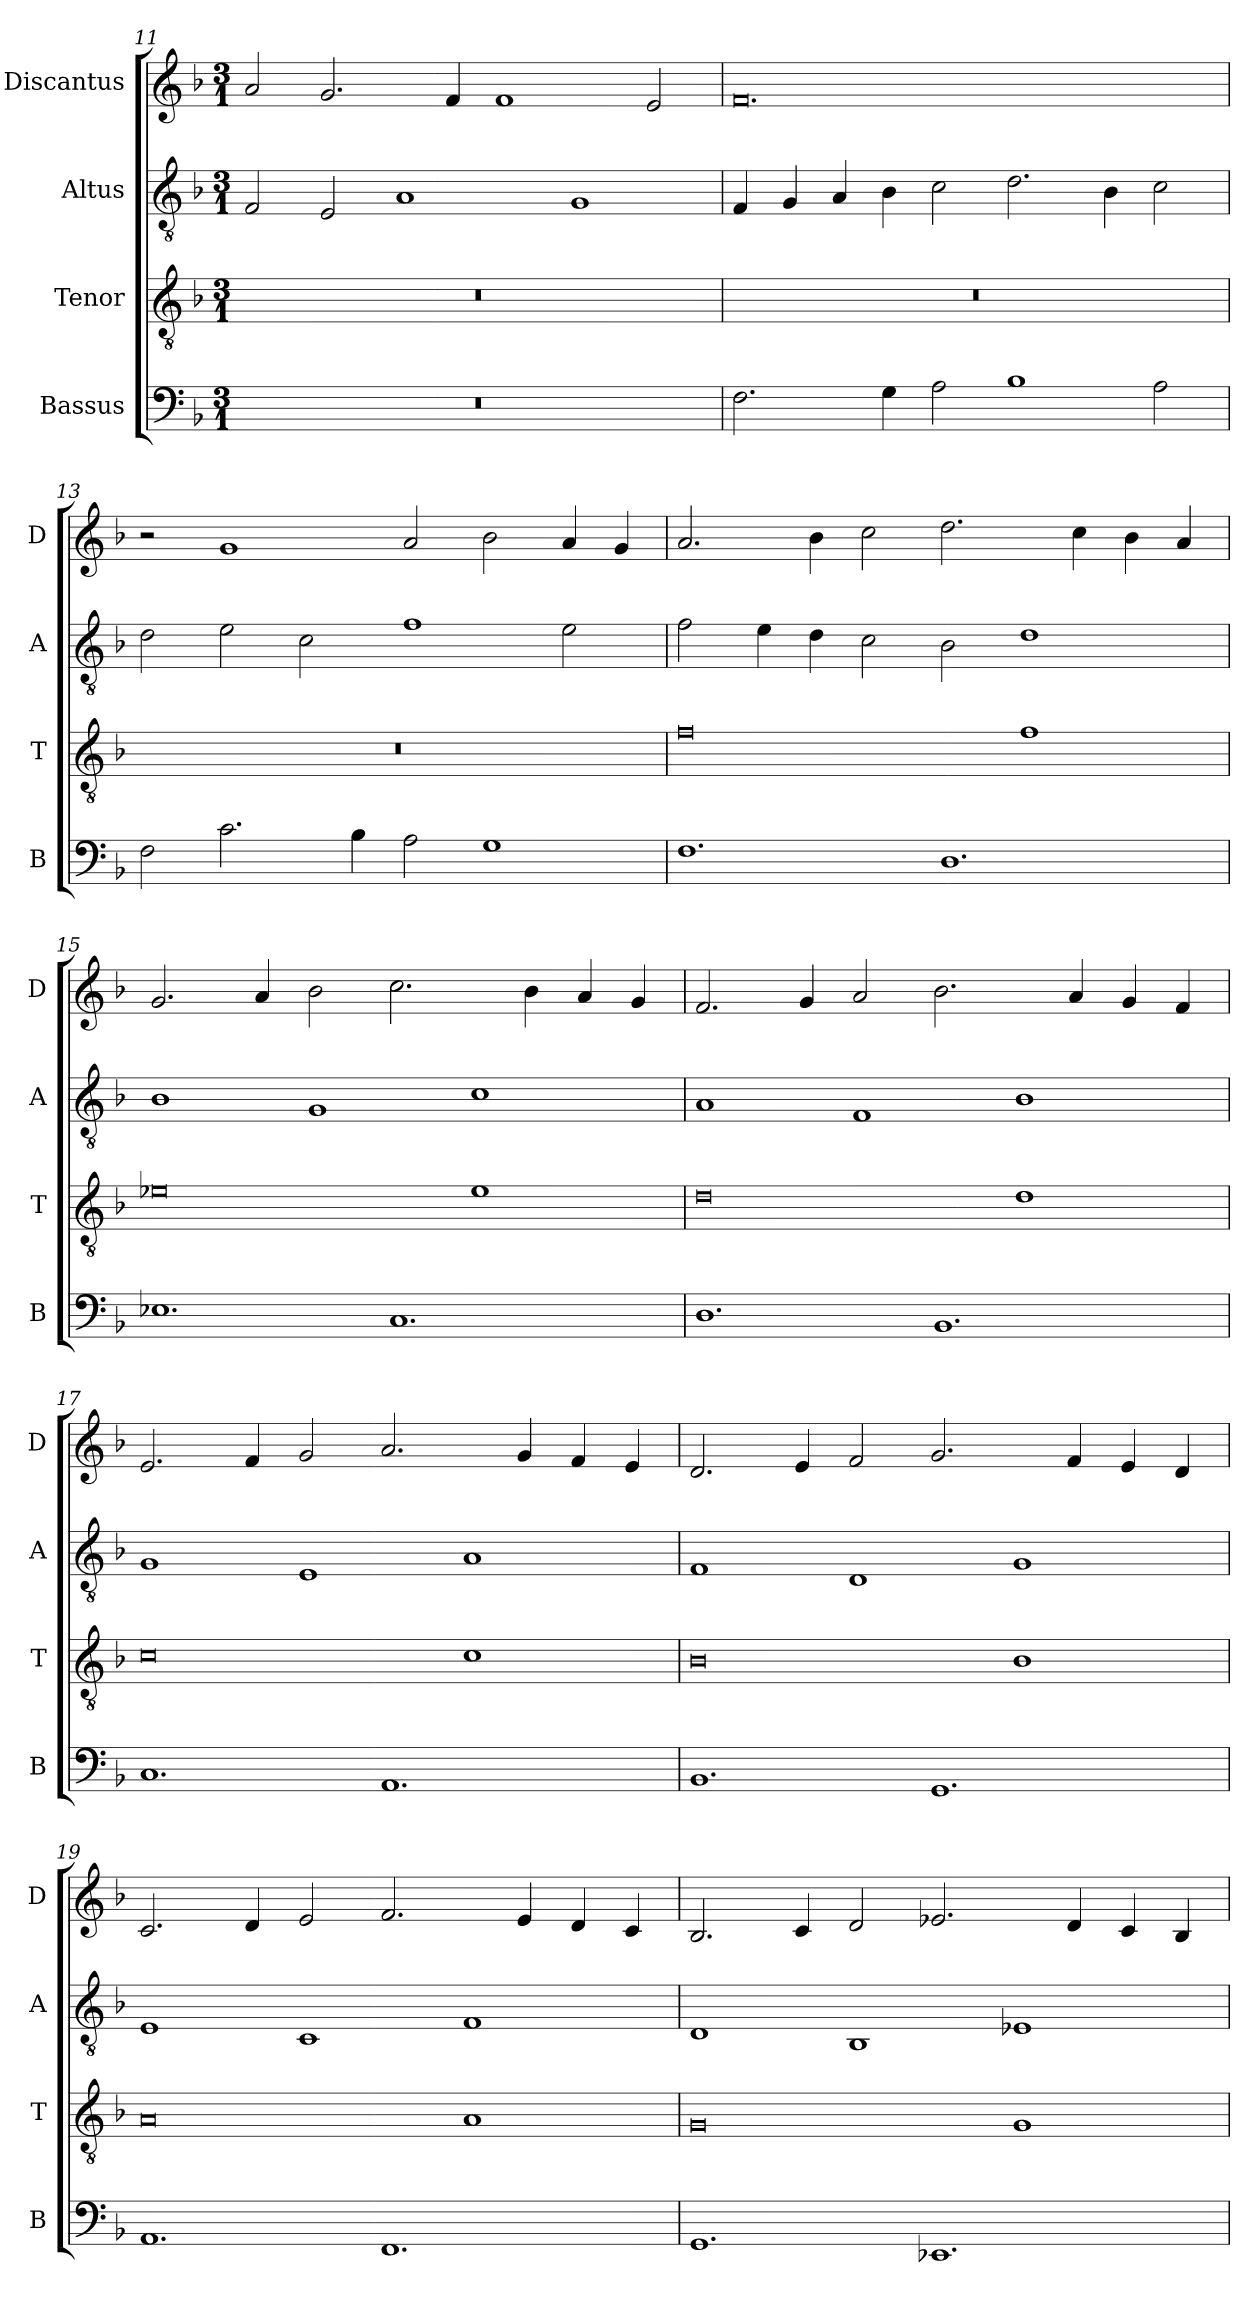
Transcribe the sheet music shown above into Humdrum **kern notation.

**kern	**kern	**kern	**kern
*part4	*part3	*part2	*part1
*staff4	*staff3	*staff2	*staff1
*I"Bassus	*I"Tenor	*I"Altus	*I"Discantus
*I'B	*I'T	*I'A	*I'D
*clefF4	*clefGv2	*clefGv2	*clefG2
*k[b-]	*k[b-]	*k[b-]	*k[b-]
*M3/1	*M3/1	*M3/1	*M3/1
=11	=11	=11	=11
0.r	0.r	2F/	2a/
.	.	2E/	2.g/
.	.	1A	.
.	.	.	4f/
.	.	.	1f
.	.	1G	.
.	.	.	2e/
=12	=12	=12	=12
2.F\	0.r	4F/	0.f
.	.	4G/	.
.	.	4A/	.
4G\	.	4B-\	.
2A\	.	2c\	.
1B-	.	2.d\	.
.	.	4B-\	.
2A\	.	2c\	.
=13	=13	=13	=13
2F\	0.r	2d\	2r
2.c\	.	2e\	1g
.	.	2c\	.
4B-\	.	.	.
2A\	.	1f	2a/
1G	.	.	2b-\
.	.	2e\	4a/
.	.	.	4g/
=14	=14	=14	=14
1.F	0f	2f\	2.a/
.	.	4e\	.
.	.	4d\	4b-\
.	.	2c\	2cc\
1.D	.	2B-\	2.dd\
.	1f	1d	.
.	.	.	4cc\
.	.	.	4b-\
.	.	.	4a/
=15	=15	=15	=15
1.E-X	0e-X	1B-	2.g/
.	.	.	4a/
.	.	1G	2b-\
1.C	.	.	2.cc\
.	1e-	1c	.
.	.	.	4b-\
.	.	.	4a/
.	.	.	4g/
=16	=16	=16	=16
1.D	0d	1A	2.f/
.	.	.	4g/
.	.	1F	2a/
1.BB-	.	.	2.b-\
.	1d	1B-	.
.	.	.	4a/
.	.	.	4g/
.	.	.	4f/
=17	=17	=17	=17
1.C	0c	1G	2.e/
.	.	.	4f/
.	.	1E	2g/
1.AA	.	.	2.a/
.	1c	1A	.
.	.	.	4g/
.	.	.	4f/
.	.	.	4e/
=18	=18	=18	=18
1.BB-	0B-	1F	2.d/
.	.	.	4e/
.	.	1D	2f/
1.GG	.	.	2.g/
.	1B-	1G	.
.	.	.	4f/
.	.	.	4e/
.	.	.	4d/
=19	=19	=19	=19
1.AA	0A	1E	2.c/
.	.	.	4d/
.	.	1C	2e/
1.FF	.	.	2.f/
.	1A	1F	.
.	.	.	4e/
.	.	.	4d/
.	.	.	4c/
=20	=20	=20	=20
1.GG	0G	1D	2.B-/
.	.	.	4c/
.	.	1BB-	2d/
1.EE-X	.	.	2.e-X/
.	1G	1E-X	.
.	.	.	4d/
.	.	.	4c/
.	.	.	4B-/
=	=	=	=
*-	*-	*-	*-
